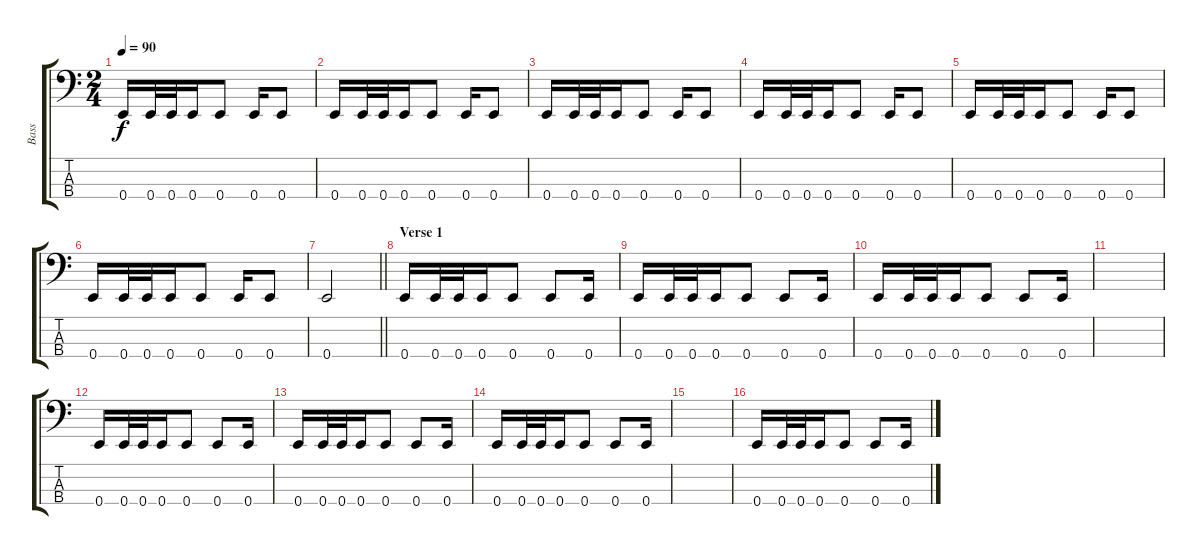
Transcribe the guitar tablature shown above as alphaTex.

\track ("Bass" "Bass") {instrument electricbasspick}
\staff {score tabs}
\tuning (G2 D2 A1 E1) {hide}
\ts (2 4)
\tempo 90
\clef f4
\ks c
0.4.16{dy f} 0.4.32 0.4.32 0.4.16 0.4.8 0.4.16 0.4.8 |
0.4.16 0.4.32 0.4.32 0.4.16 0.4.8 0.4.16 0.4.8 |
0.4.16 0.4.32 0.4.32 0.4.16 0.4.8 0.4.16 0.4.8 |
0.4.16 0.4.32 0.4.32 0.4.16 0.4.8 0.4.16 0.4.8 |
0.4.16 0.4.32 0.4.32 0.4.16 0.4.8 0.4.16 0.4.8 |
0.4.16 0.4.32 0.4.32 0.4.16 0.4.8 0.4.16 0.4.8 |
\barLineRight lightlight
0.4.2 |
\section ("" "Verse 1")
0.4.16 0.4.32 0.4.32 0.4.16 0.4.8 0.4.8 0.4.16 |
0.4.16 0.4.32 0.4.32 0.4.16 0.4.8 0.4.8 0.4.16 |
0.4.16 0.4.32 0.4.32 0.4.16 0.4.8 0.4.8 0.4.16 |
|
0.4.16 0.4.32 0.4.32 0.4.16 0.4.8 0.4.8 0.4.16 |
0.4.16 0.4.32 0.4.32 0.4.16 0.4.8 0.4.8 0.4.16 |
0.4.16 0.4.32 0.4.32 0.4.16 0.4.8 0.4.8 0.4.16 |
|
0.4.16 0.4.32 0.4.32 0.4.16 0.4.8 0.4.8 0.4.16
